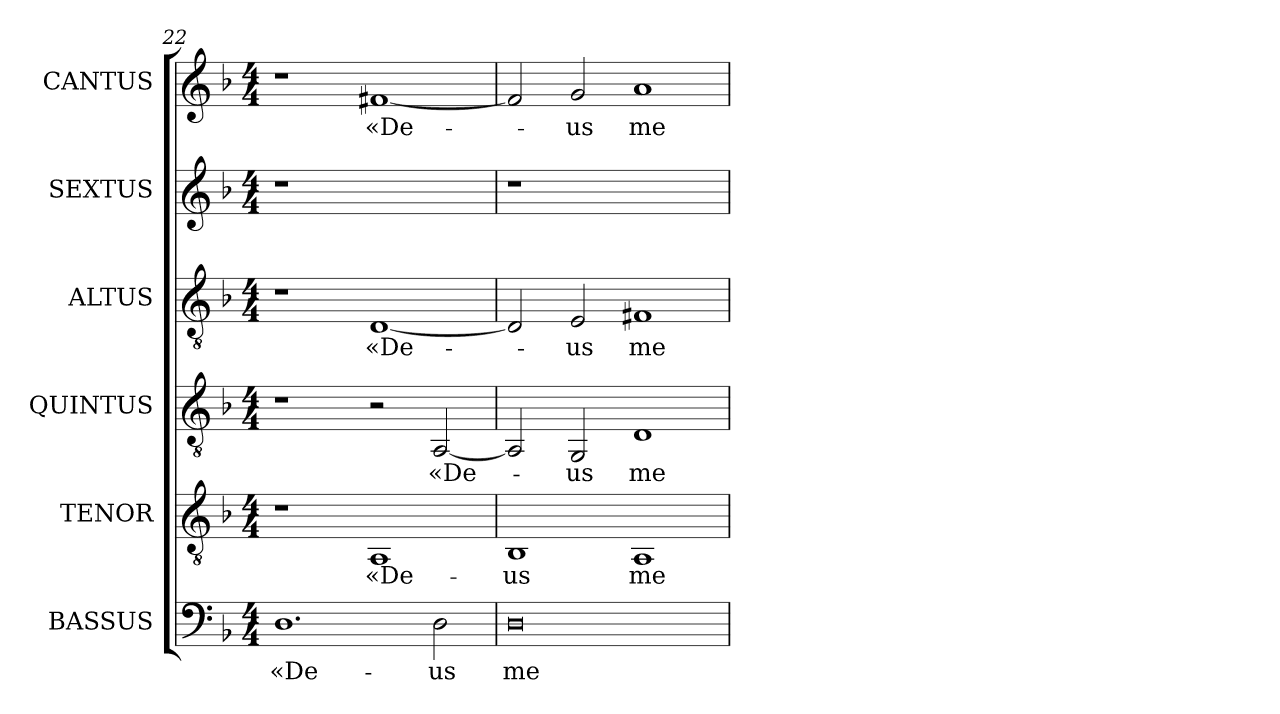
**kern	**text	**kern	**text	**kern	**text	**kern	**text	**kern	**kern	**text
*part6	*part6	*part5	*part5	*part4	*part4	*part3	*part3	*part2	*part1	*part1
*staff6	*staff6	*staff5	*staff5	*staff4	*staff4	*staff3	*staff3	*staff2	*staff1	*staff1
*I"BASSUS	*	*I"TENOR	*	*I"QUINTUS	*	*I"ALTUS	*	*I"SEXTUS	*I"CANTUS	*
*I'B.	*	*I'T.	*	*I'Q.	*	*I'A.	*	*I'S.	*I'C.	*
!!LO:PB:g=z
*clefF4	*	*clefGv2	*	*clefGv2	*	*clefGv2	*	*clefG2	*clefG2	*
*k[b-]	*	*k[b-]	*	*k[b-]	*	*k[b-]	*	*k[b-]	*k[b-]	*
*d:	*	*d:	*	*d:	*	*d:	*	*d:	*d:	*
*M4/4	*	*M4/4	*	*M4/4	*	*M4/4	*	*M4/4	*M4/4	*
=22	=22	=22	=22	=22	=22	=22	=22	=22	=22	=22
!	!LO:LY:b:color=#000000	!	!	!	!	!	!	!LO:N:vis=1	!	!
1.Di	«De-	1r	.	1r	.	1r	.	1r	1r	.
!	!	!	!LO:LY:b:color=#000000	!	!	!	!	!	!	!
!	!	!	!	!	!	!	!LO:LY:b:color=#000000	!	!	!
!	!	!	!	!	!	!	!	!	!	!LO:LY:b:color=#000000
.	.	1AAi	«De-	2r	.	[<1Di	«De-	1ryy	[<1f#Xi	«De-
!	!LO:LY:b:color=#000000	!	!	!	!	!	!	!	!	!
!	!	!	!	!	!LO:LY:b:color=#000000	!	!	!	!	!
2Di\	-us	.	.	[<2AAi/	«De-	.	.	.	.	.
=23	=23	=23	=23	=23	=23	=23	=23	=23	=23	=23
!	!LO:LY:b:color=#000000	!	!	!	!	!	!	!	!	!
!	!	!	!LO:LY:b:color=#000000	!	!	!	!	!LO:N:vis=1	!	!
0Di	me-	1BB-i	-us	2AAi/]	.	2Di/]	.	1r	2f#i/]	.
!	!	!	!	!	!LO:LY:b:color=#000000	!	!	!	!	!
!	!	!	!	!	!	!	!LO:LY:b:color=#000000	!	!	!
!	!	!	!	!	!	!	!	!	!	!LO:LY:b:color=#000000
.	.	.	.	2GGi/	-us	2Ei/	-us	.	2gi/	-us
!	!	!	!LO:LY:b:color=#000000	!	!	!	!	!	!	!
!	!	!	!	!	!LO:LY:b:color=#000000	!	!	!	!	!
!	!	!	!	!	!	!	!LO:LY:b:color=#000000	!	!	!
!	!	!	!	!	!	!	!	!	!	!LO:LY:b:color=#000000
.	.	1AAi	me-	1Di	me-	1F#Xi	me-	1ryy	1ai	me-
=	=	=	=	=	=	=	=	=	=	=
*-	*-	*-	*-	*-	*-	*-	*-	*-	*-	*-
